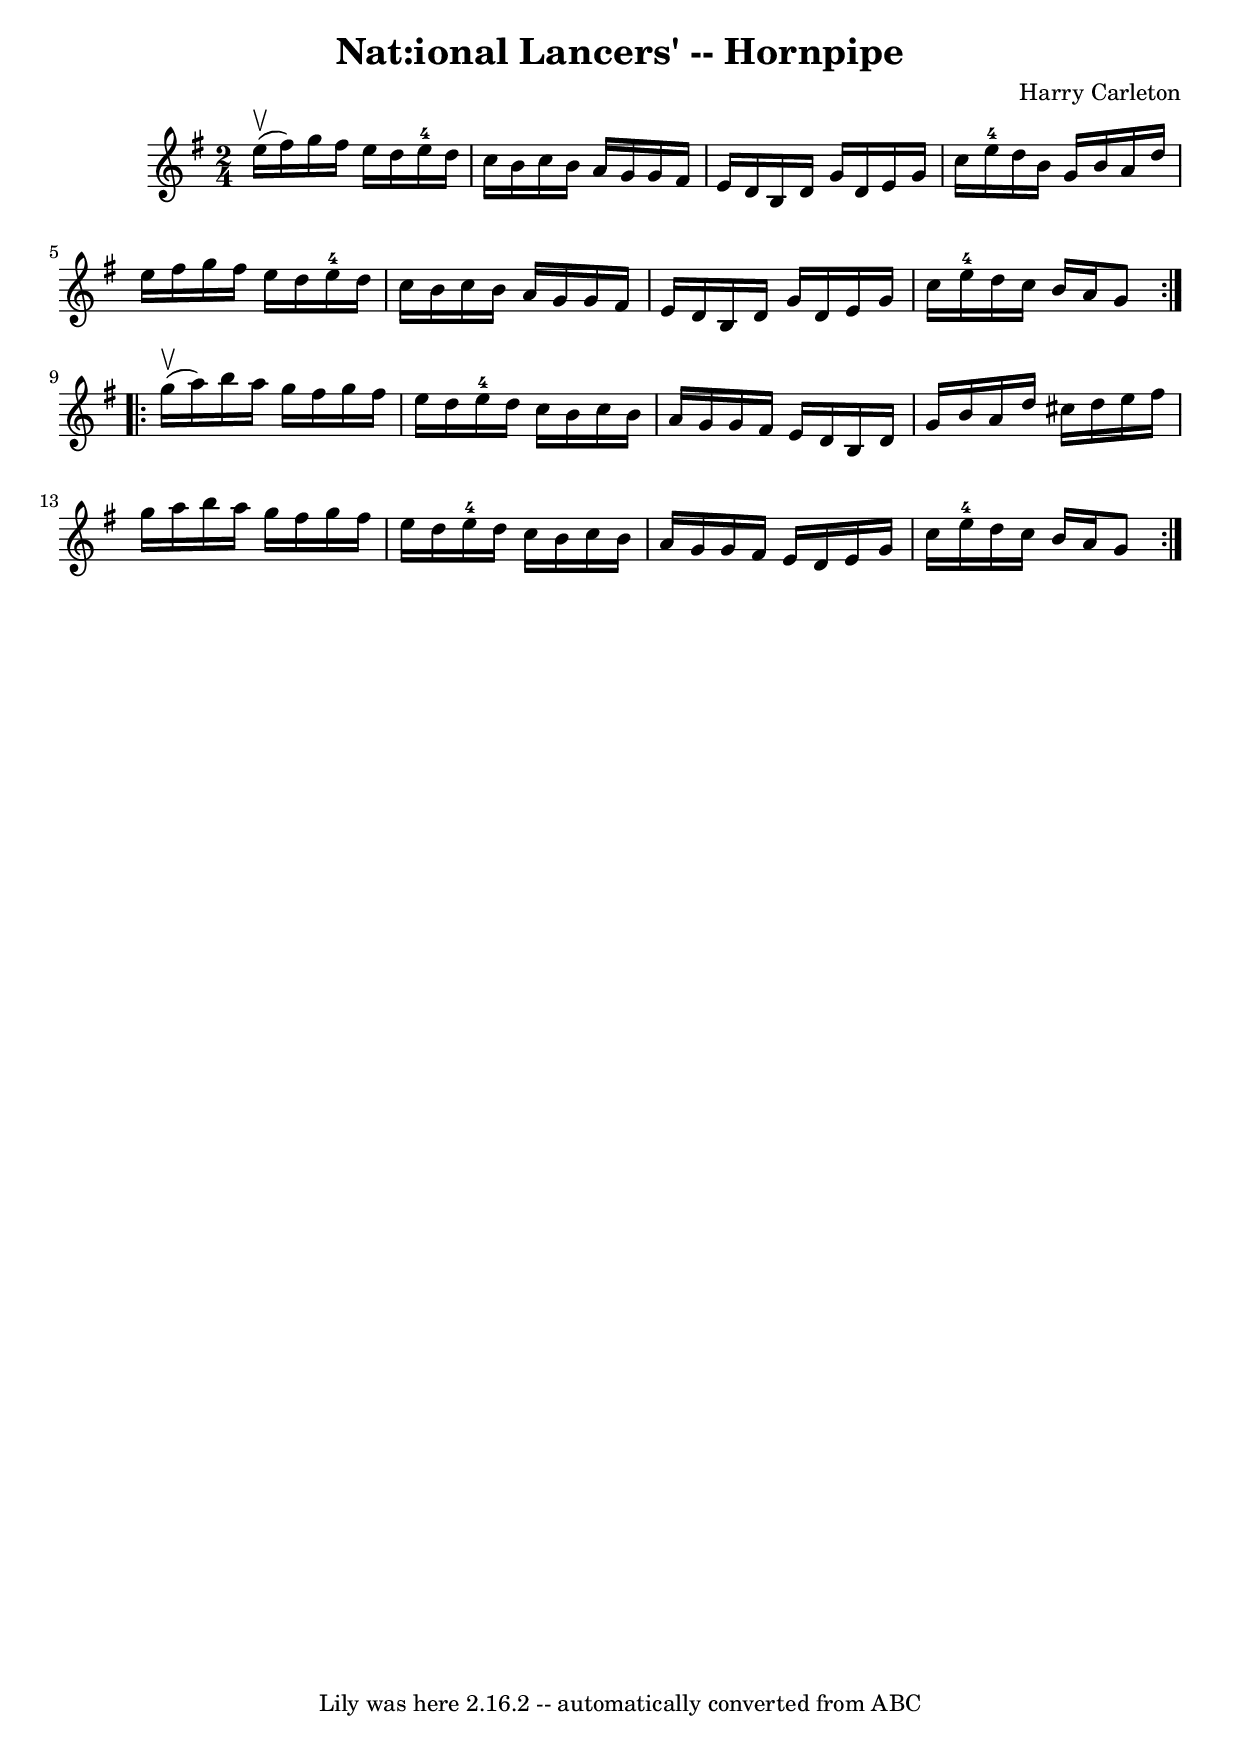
\version "2.7.40"
\include "Mammoth.ily"
\header {
	%% book = "Cole's 1000 Fiddle Tunes"
	composer = "Harry Carleton"
	crossRefNumber = "1"
	footnotes = ""
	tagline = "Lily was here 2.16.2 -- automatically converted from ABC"
	title = "Nat:ional Lancers' -- Hornpipe"
}
voicedefault =  {


\repeat volta 2 {
\time 2/4 \key g \major e''16 (^\upbow fis''16) |
 g''16    
fis''16 e''16 d''16 e''16-4 d''16 c''16 b'16  |
   
c''16 b'16 a'16 g'16 g'16 fis'16 e'16 d'16  |
 b16 
 d'16 g'16 d'16 e'16 g'16 c''16 e''16-4 |
 d''16 
 b'16 g'16 b'16 a'16 d''16 e''16 fis''16  |
     
g''16 fis''16 e''16 d''16 e''16-4 d''16 c''16 b'16  
|
 c''16 b'16 a'16 g'16 g'16 fis'16 e'16 d'16  
|
 b16 d'16 g'16 d'16 e'16 g'16 c''16 e''16-4 
|
 d''16 c''16 b'16 a'16 g'8  }     \repeat volta 2 {     
g''16 (^\upbow a''16) |
 b''16 a''16 g''16 fis''16    
g''16 fis''16 e''16 d''16  |
 e''16-4 d''16 c''16    
b'16 c''16 b'16 a'16 g'16  |
 g'16 fis'16 e'16    
d'16 b16 d'16 g'16 b'16  |
 a'16 d''16 cis''16    
d''16 e''16 fis''16 g''16 a''16  |
 b''16 a''16    
g''16 fis''16 g''16 fis''16 e''16 d''16  |
 e''16-4   
d''16 c''16 b'16 c''16 b'16 a'16 g'16  |
 g'16    
fis'16 e'16 d'16 e'16 g'16 c''16 e''16-4 |
 d''16  
 c''16 b'16 a'16 g'8  }   
}

\score{
    <<

	\context Staff="default"
	{
	    \voicedefault 
	}

    >>
	\layout {
	}
	\midi {}
}
